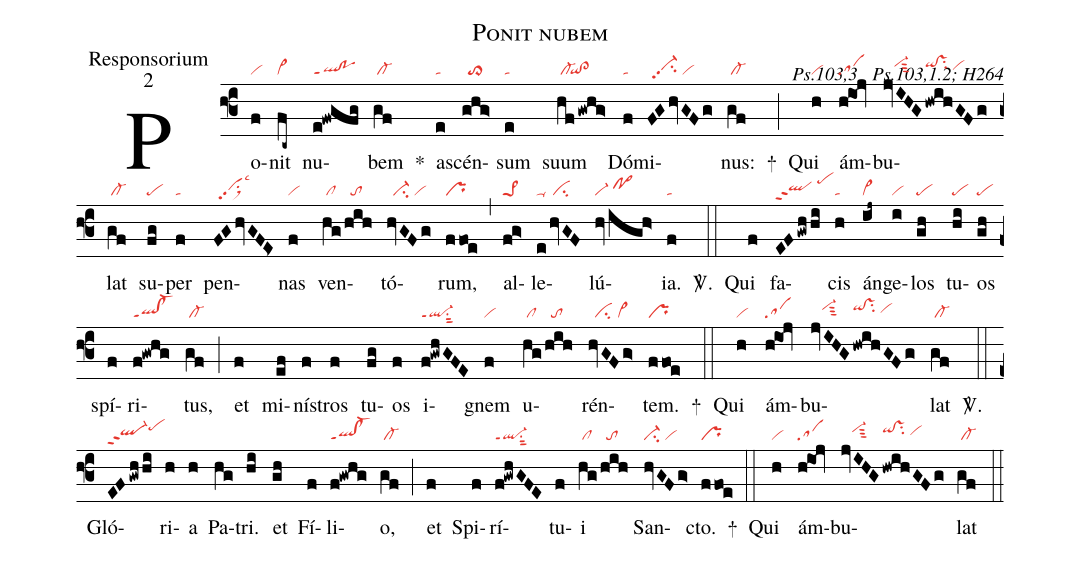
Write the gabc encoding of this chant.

name:Ponit nubem;
office-part:Responsorium;
mode:2;
commentary:ꝶ Ps.103,3 ꝟ Ps.103,1.2; H264;
nabc-lines:1;
%%
(f3)
Po(f|vi)nit(fc~|cl~) nu(e!fwgfg|ql!poppt1)bem(gf|/cl-) *()
a(e|ta)scén(ghg>|//to>)sum(e|ta) suum(hfgwhg>|/cl-``qi!cl>) Dó(f|ta)mi(FGhvGFg|//vi-hhpp2su2/vi)nus:(gf|/cl-) +(;)

Qui(h|vi) ám(h!io!jv|sa)bu(jvIHG|///vi-hisut3|hwihGFg|qihi!vshisu2/vihh)lat(gf|/cl-)
su(fg|pe)per(f|ta) pen(FGhvGFE>|//vihhpp2su1sux1lsc3)nas(f|vi) ven(hg|/cl|/hih|//to)tó(hvGFg|//ci-/vi)rum,(ffoe|pr) (,)
al(fg>|pe>1)le(ehvGF|ta-//ci)lú(hvigh>|vi-/po>hi)ia.(f|ta) <sp>V/</sp>.(::)

Qui(f) fa(EFgwhhi|qlhhppt2/pehk)cis(h|ta)
án(ij~|cl~)ge(i|vi)los(gh|pe) tu(hi|pe)os(gh|pe) spí(f)ri(f!gwhg|ql!cl-ppt1)tus,(gf|/cl-) (;)
et(f) mi(ef)ní(f)stros(f) tu(fg)os(f) i(f!gwhGFE|ql-ppt1su1sut2)gnem(f|vi) u(hg|/cl|/hih|//to)rén(hvGFg>|//ci/vi>)tem.(ffoe|pr) +(::)

Qui(h|vi) ám(h!io!jv|sa)bu(jvIHG|///vi-hisut3|hwihGFg|qihi!vshisu2/vihh)lat(gf|/cl-) <sp>V/</sp>.(::)

Gló(EFgwhhi|ql-hhppt2pehj)ri(h)a(h) Pa(hg)tri.(hi)
et(gh) Fí(f)li(f!gwhg|ql!cl-ppt1)o,(gf|/cl-) (;)
et(f) Spi(f)rí(f!gwhGFE|ql-ppt1su1sut2)tu(f)i(hg|/cl|/hih|//to) San(hvGFg>|ci-/vi)cto.(ffoe|pr) +(::)

Qui(h|vi) ám(h!io!jv|sa)bu(jvIHG|///vi-hisut3|hwihGFg|qihi!vshisu2/vihh)lat(gf|/cl-) (::)
